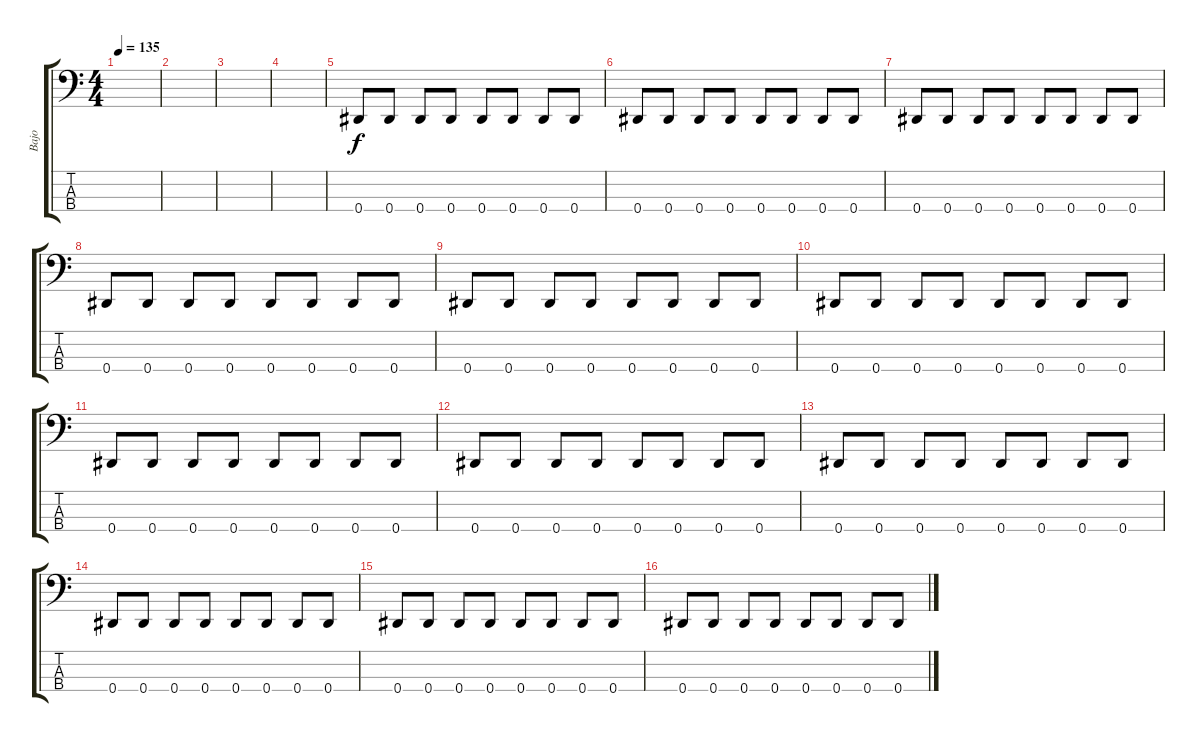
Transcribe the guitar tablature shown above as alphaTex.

\track ("Bajo" "Bajo") {instrument electricbassfinger}
\staff {score tabs}
\tuning (Gb2 Db2 Ab1 Eb1) {hide}
\ts (4 4)
\tempo 135
\clef f4
\ks c
|
|
|
|
0.4.8 0.4.8 0.4.8 0.4.8 0.4.8 0.4.8 0.4.8 0.4.8 |
0.4.8 0.4.8 0.4.8 0.4.8 0.4.8 0.4.8 0.4.8 0.4.8 |
0.4.8 0.4.8 0.4.8 0.4.8 0.4.8 0.4.8 0.4.8 0.4.8 |
0.4.8 0.4.8 0.4.8 0.4.8 0.4.8 0.4.8 0.4.8 0.4.8 |
0.4.8 0.4.8 0.4.8 0.4.8 0.4.8 0.4.8 0.4.8 0.4.8 |
0.4.8 0.4.8 0.4.8 0.4.8 0.4.8 0.4.8 0.4.8 0.4.8 |
0.4.8 0.4.8 0.4.8 0.4.8 0.4.8 0.4.8 0.4.8 0.4.8 |
0.4.8 0.4.8 0.4.8 0.4.8 0.4.8 0.4.8 0.4.8 0.4.8 |
0.4.8 0.4.8 0.4.8 0.4.8 0.4.8 0.4.8 0.4.8 0.4.8 |
0.4.8 0.4.8 0.4.8 0.4.8 0.4.8 0.4.8 0.4.8 0.4.8 |
0.4.8 0.4.8 0.4.8 0.4.8 0.4.8 0.4.8 0.4.8 0.4.8 |
0.4.8 0.4.8 0.4.8 0.4.8 0.4.8 0.4.8 0.4.8 0.4.8
